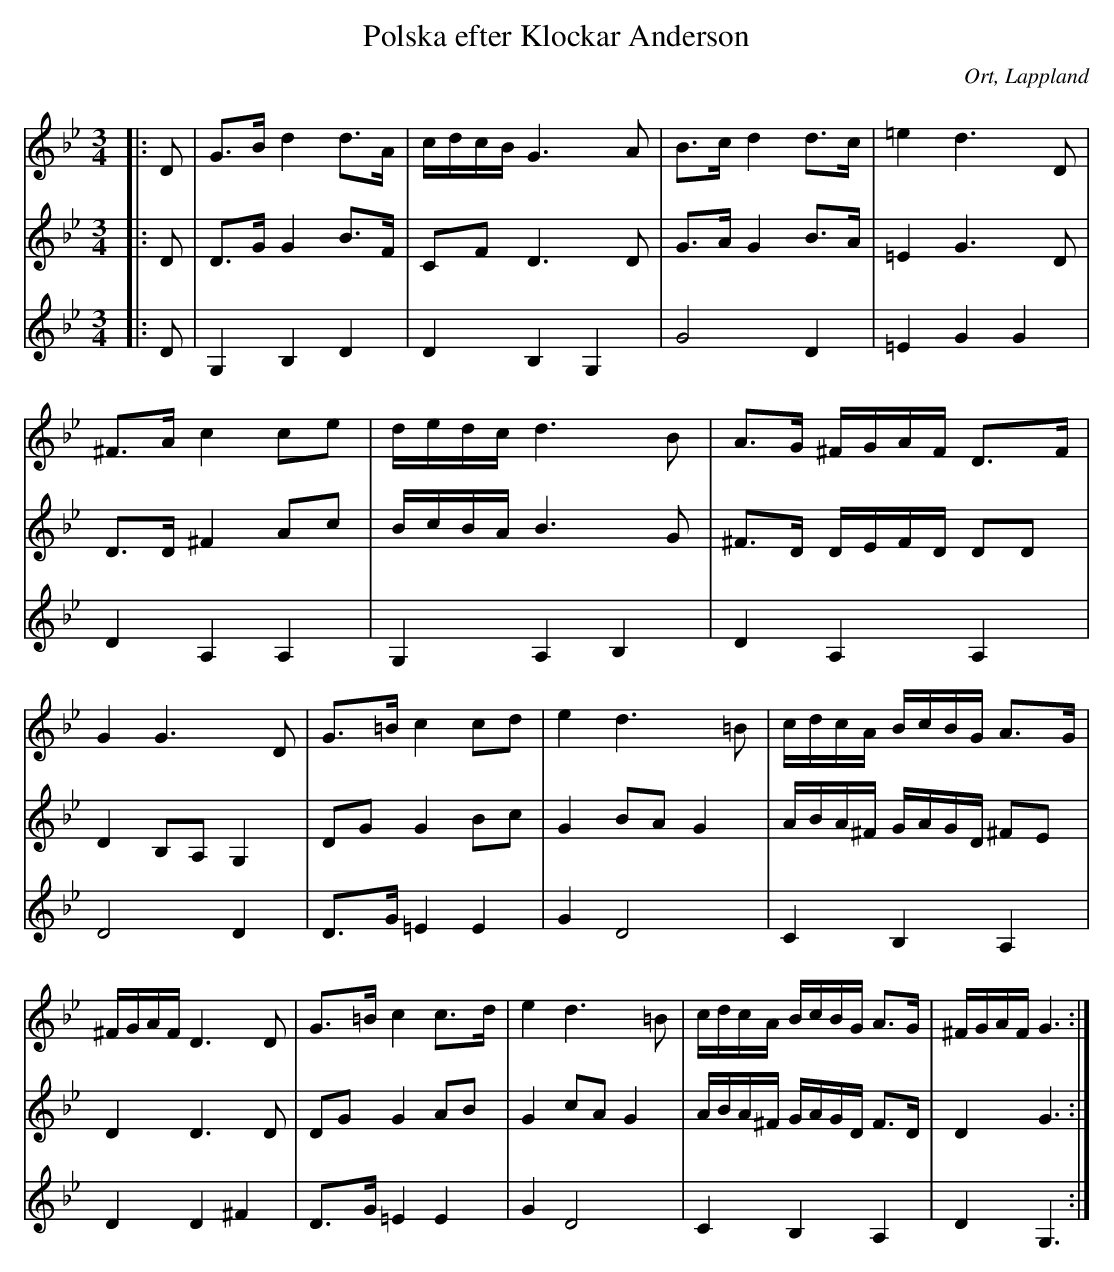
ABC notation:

X:1
T:Polska efter Klockar Anderson
O:Ort, Lappland
M:3/4
L:1/16
K:Gm
V:1
|: D2 | G3B d4 d3A | cdcB G6 A2 | B3c d4 d3c | =e4 d6 D2 | ^F3A c4 c2e2 | dedc d6 B2 | A3G ^FGAF D3F | G4 G6 D2 | G3=B c4 c2d2 | e4 d6 =B2 | cdcA BcBG A3G |^FGAF D6 D2 | G3=B c4 c3d | e4 d6 =B2 | cdcA BcBG A3G | ^FGAF G6 :|
V:2
|: D2 | D3G G4 B3F | C2F2 D6 D2  | G3A G4 B3A | =E4 G6 D2 | D3D ^F4 A2c2 | BcBA B6 G2 | ^F3D DEFD D2D2 | D4 B,2A,2 G,4 | D2G2 G4 B2c2 | G4 B2A2 G4 | ABA^F GAGD ^F2E2 | D4 D6 D2 | D2G2 G4 A2B2 | G4 c2A2 G4 | ABA^F GAGD F3D | D4 G6 :|
V:3
|:D2 | G,4 B,4 D4 | D4 B,4 G,4 | G8 D4  | =E4 G4 G4 | D4 A,4 A,4 | G,4 A,4 B,4 | D4 A,4 A,4 | D8 D4 | D3G1 =E4 E4 | G4 D8 | C4 B,4 A,4 | D4 D4 ^F4 | D3G1 =E4 E4 | G4 D8 | C4 B,4 A,4 | D4 G,6 :|
